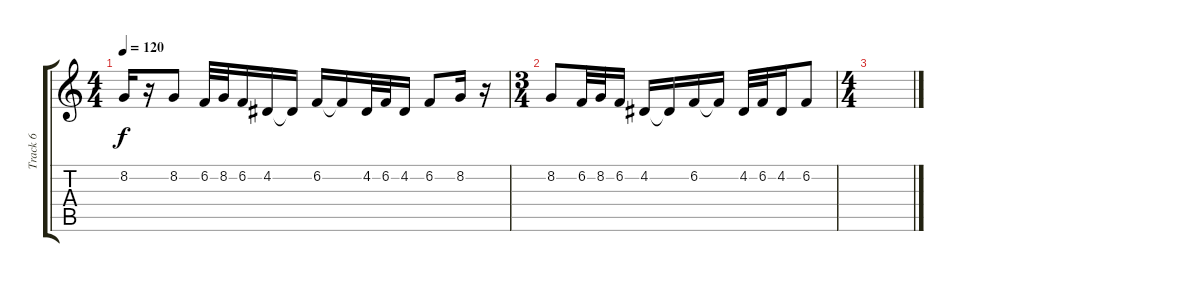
\track ("Track 6" "Track 6") {instrument flute}
\staff {score tabs}
\tuning (E4 B3 G3 D3 A2 E2) {hide}
\ts (4 4)
\tempo 120
\clef g2
\ks c
8.2.16{dy f} r.16 8.2.8 6.2.32 8.2.32 6.2.16 4.2.16 4.2{t}.16 6.2.16 6.2{t}.16 4.2.32 6.2.32 4.2.16 6.2.8 8.2.16 r.16 |
\ts (3 4)
8.2.8 6.2.32 8.2.32 6.2.16 4.2.16 4.2{t}.16 6.2.16 6.2{t}.16 4.2.32 6.2.32 4.2.16 6.2.8 |
\ts (4 4)
